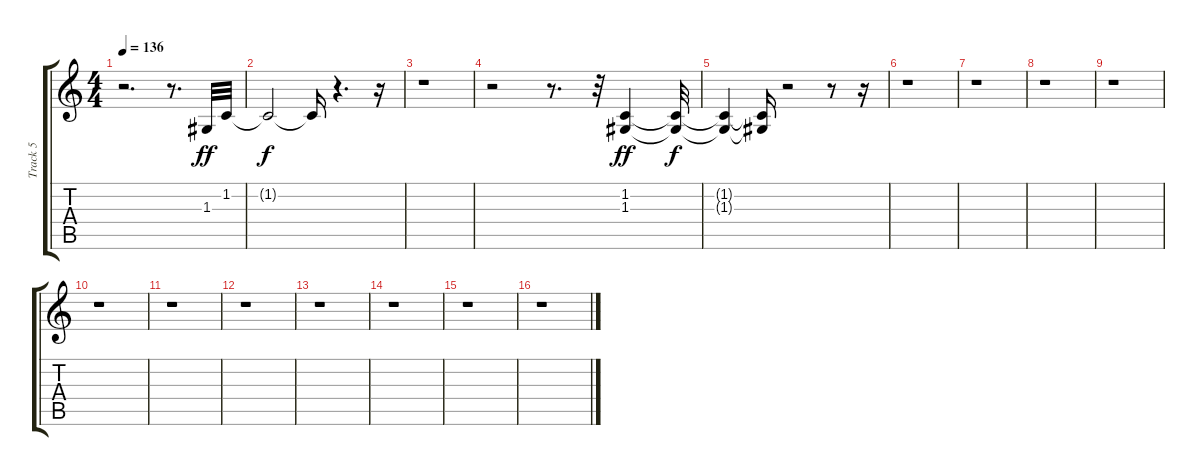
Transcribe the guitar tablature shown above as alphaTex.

\track ("Track 5" "Track 5") {instrument shanai}
\staff {score tabs}
\tuning (E4 B3 G3 D3 A2 E2) {hide}
\ts (4 4)
\tempo 136
\clef g2
\ks c
r.2{d dy f} r.8{d} 1.3.32{dy ff} 1.2.32 |
1.2{t}.2{dy f} 1.2{t}.16 r.4{d} r.16 |
r.1 |
r.2 r.8{d} r.32 (1.2 1.3).4{dy ff} (1.2{t} 1.3{t}).32{dy f} |
(1.2{t} 1.3{t}).4 (1.2{t} 1.3{t}).16 r.2 r.8 r.16 |
r.1 |
r.1 |
r.1 |
r.1 |
r.1 |
r.1 |
r.1 |
r.1 |
r.1 |
r.1 |
r.1
